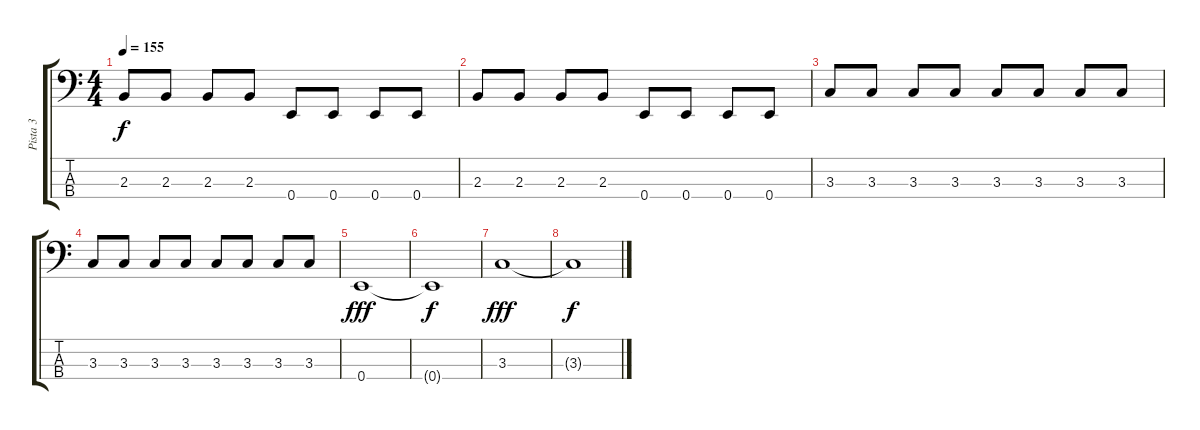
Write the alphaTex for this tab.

\track ("Pista 3" "Pista 3") {instrument electricbassfinger}
\staff {score tabs}
\tuning (G2 D2 A1 E1) {hide}
\ts (4 4)
\tempo 155
\clef f4
\ks c
2.3.8{dy f} 2.3.8 2.3.8 2.3.8 0.4.8 0.4.8 0.4.8 0.4.8 |
2.3.8 2.3.8 2.3.8 2.3.8 0.4.8 0.4.8 0.4.8 0.4.8 |
3.3.8 3.3.8 3.3.8 3.3.8 3.3.8 3.3.8 3.3.8 3.3.8 |
3.3.8 3.3.8 3.3.8 3.3.8 3.3.8 3.3.8 3.3.8 3.3.8 |
0.4.1{dy fff} |
0.4{t}.1{dy f} |
3.3.1{dy fff} |
3.3{t}.1{dy f}
